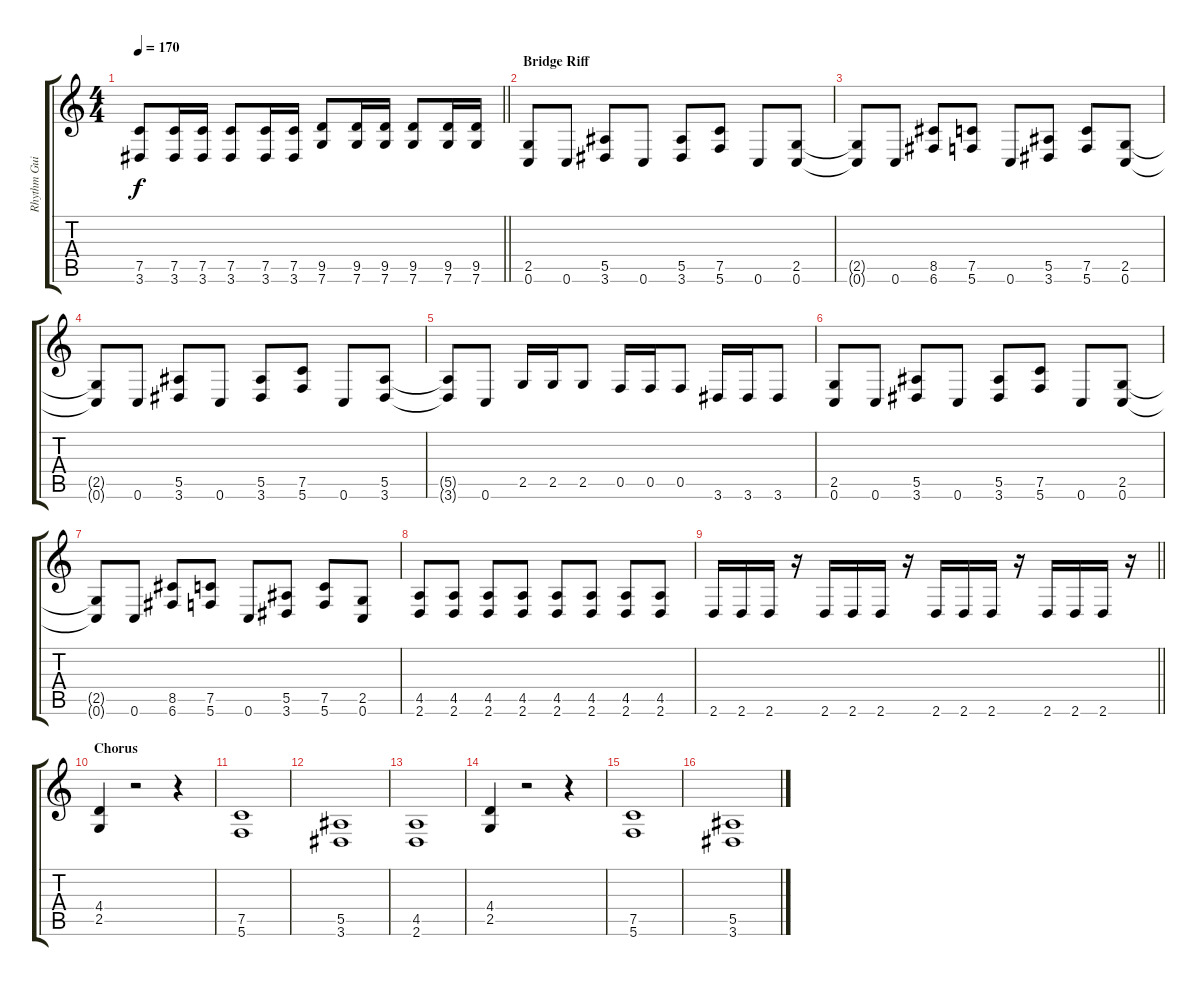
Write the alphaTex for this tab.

\track ("Rhythm Guitar" "Rhythm Gui") {instrument distortionguitar}
\staff {score tabs}
\tuning (C4 G3 Eb3 Bb2 F2 C2) {hide}
\ts (4 4)
\tempo 170
\clef g2
\barLineRight lightlight
\ks c
(7.5 3.6).8{dy f} (7.5 3.6).16 (7.5 3.6).16 (7.5 3.6).8 (7.5 3.6).16 (7.5 3.6).16 (9.5 7.6).8 (9.5 7.6).16 (9.5 7.6).16 (9.5 7.6).8 (9.5 7.6).16 (9.5 7.6).16 |
\section ("" "Bridge Riff")
(2.5 0.6).8 0.6.8 (5.5 3.6).8 0.6.8 (5.5 3.6).8 (7.5 5.6).8 0.6.8 (2.5 0.6).8 |
(2.5{t} 0.6{t}).8 0.6.8 (8.5 6.6).8 (7.5 5.6).8 0.6.8 (5.5 3.6).8 (7.5 5.6).8 (2.5 0.6).8 |
(2.5{t} 0.6{t}).8 0.6.8 (5.5 3.6).8 0.6.8 (5.5 3.6).8 (7.5 5.6).8 0.6.8 (5.5 3.6).8 |
(5.5{t} 3.6{t}).8 0.6.8 2.5.16 2.5.16 2.5.8 0.5.16 0.5.16 0.5.8 3.6.16 3.6.16 3.6.8 |
(2.5 0.6).8 0.6.8 (5.5 3.6).8 0.6.8 (5.5 3.6).8 (7.5 5.6).8 0.6.8 (2.5 0.6).8 |
(2.5{t} 0.6{t}).8 0.6.8 (8.5 6.6).8 (7.5 5.6).8 0.6.8 (5.5 3.6).8 (7.5 5.6).8 (2.5 0.6).8 |
(4.5 2.6).8 (4.5 2.6).8 (4.5 2.6).8 (4.5 2.6).8 (4.5 2.6).8 (4.5 2.6).8 (4.5 2.6).8 (4.5 2.6).8 |
\barLineRight lightlight
2.6.16 2.6.16 2.6.16 r.16 2.6.16 2.6.16 2.6.16 r.16 2.6.16 2.6.16 2.6.16 r.16 2.6.16 2.6.16 2.6.16 r.16 |
\section ("" "Chorus")
(4.4 2.5).4 r.2 r.4 |
(7.5 5.6).1 |
(5.5 3.6).1 |
(4.5 2.6).1 |
(4.4 2.5).4 r.2 r.4 |
(7.5 5.6).1 |
(5.5 3.6).1
